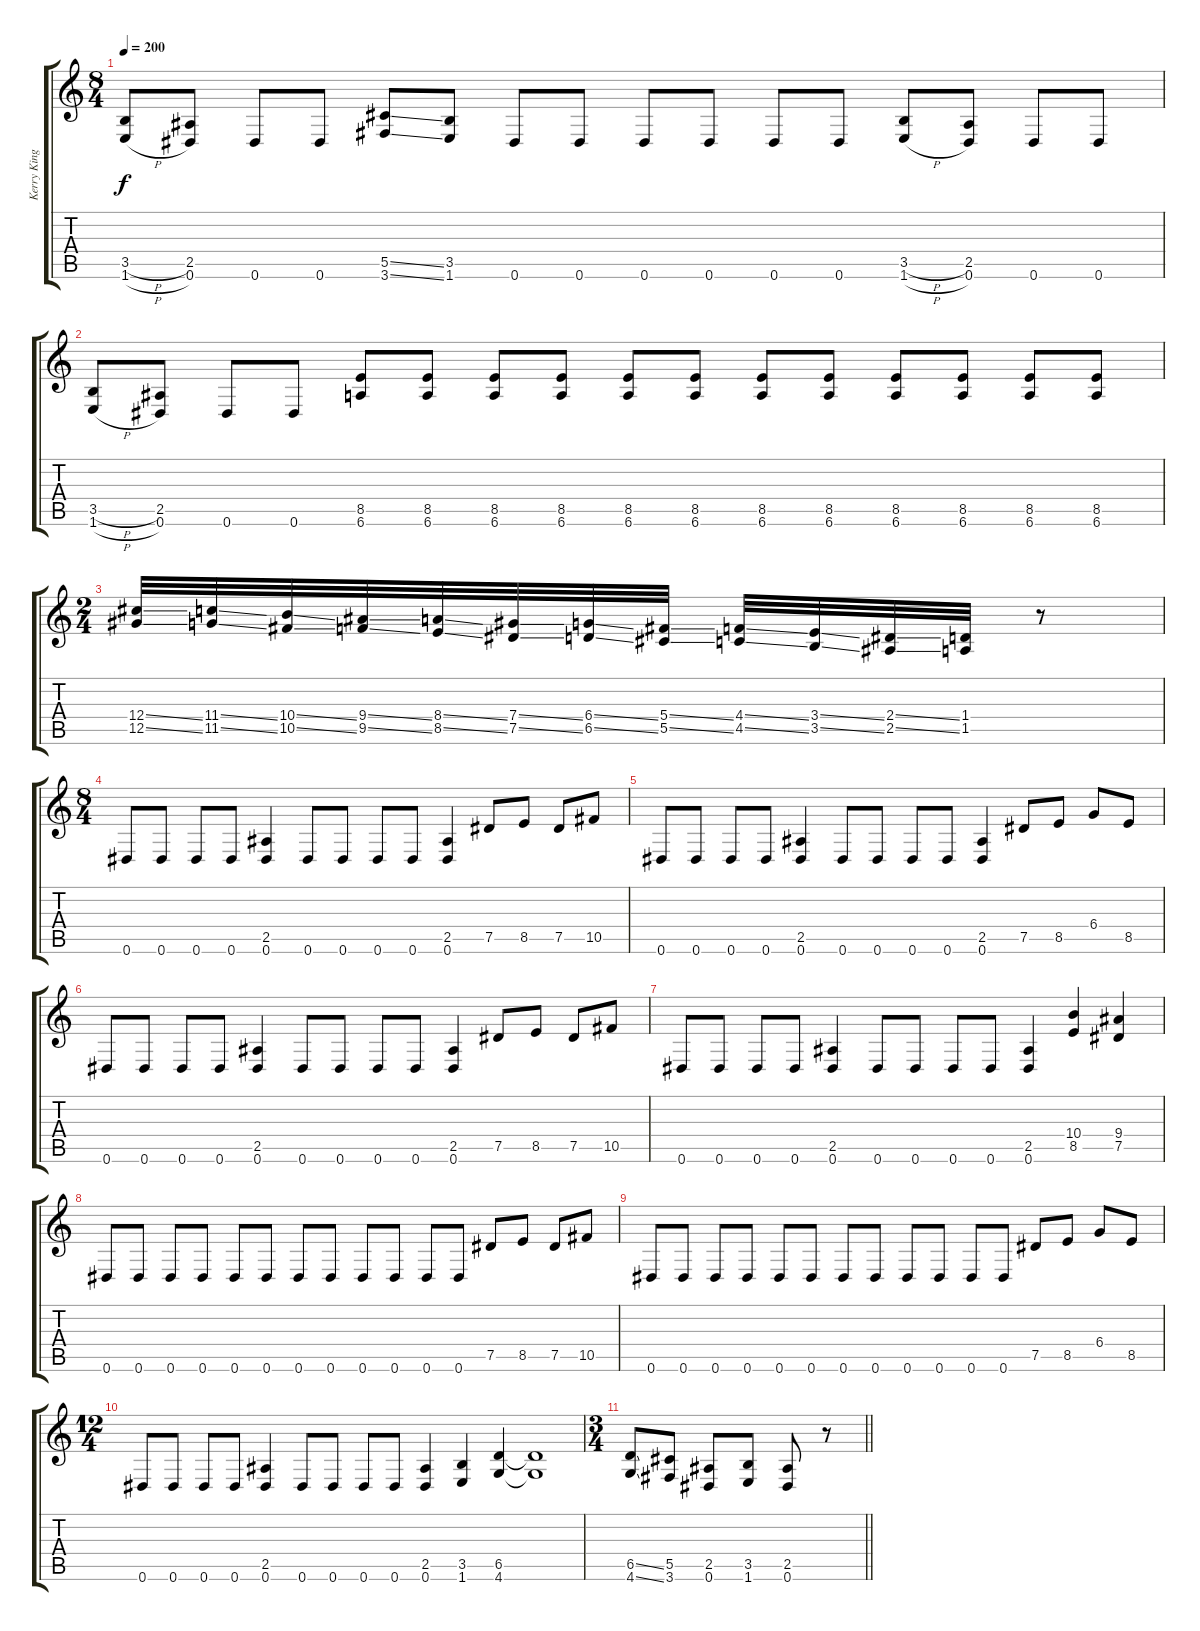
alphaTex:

\track ("Kerry King" "Kerry King") {instrument overdrivenguitar}
\staff {score tabs}
\tuning (Eb4 Bb3 Gb3 Db3 Ab2 Eb2) {hide}
\ts (8 4)
\tempo 200
\clef g2
\ks c
(3.5{h} 1.6{h}).8{dy f} (2.5 0.6).8 0.6.8 0.6.8 (5.5{ss} 3.6{ss}).8 (3.5 1.6).8 0.6.8 0.6.8 0.6.8 0.6.8 0.6.8 0.6.8 (3.5{h} 1.6{h}).8 (2.5 0.6).8 0.6.8 0.6.8 |
(3.5{h} 1.6{h}).8 (2.5 0.6).8 0.6.8 0.6.8 (8.5 6.6).8 (8.5 6.6).8 (8.5 6.6).8 (8.5 6.6).8 (8.5 6.6).8 (8.5 6.6).8 (8.5 6.6).8 (8.5 6.6).8 (8.5 6.6).8 (8.5 6.6).8 (8.5 6.6).8 (8.5 6.6).8 |
\ts (2 4)
(12.4{ss} 12.5{ss}).32 (11.4{ss} 11.5{ss}).32 (10.4{ss} 10.5{ss}).32 (9.4{ss} 9.5{ss}).32 (8.4{ss} 8.5{ss}).32 (7.4{ss} 7.5{ss}).32 (6.4{ss} 6.5{ss}).32 (5.4{ss} 5.5{ss}).32 (4.4{ss} 4.5{ss}).32 (3.4{ss} 3.5{ss}).32 (2.4{ss} 2.5{ss}).32 (1.4 1.5).32 r.8 |
\ts (8 4)
0.6.8 0.6.8 0.6.8 0.6.8 (2.5 0.6).4 0.6.8 0.6.8 0.6.8 0.6.8 (2.5 0.6).4 7.5.8 8.5.8 7.5.8 10.5.8 |
0.6.8 0.6.8 0.6.8 0.6.8 (2.5 0.6).4 0.6.8 0.6.8 0.6.8 0.6.8 (2.5 0.6).4 7.5.8 8.5.8 6.4.8 8.5.8 |
0.6.8 0.6.8 0.6.8 0.6.8 (2.5 0.6).4 0.6.8 0.6.8 0.6.8 0.6.8 (2.5 0.6).4 7.5.8 8.5.8 7.5.8 10.5.8 |
0.6.8 0.6.8 0.6.8 0.6.8 (2.5 0.6).4 0.6.8 0.6.8 0.6.8 0.6.8 (2.5 0.6).4 (10.4 8.5).4 (9.4 7.5).4 |
0.6.8 0.6.8 0.6.8 0.6.8 0.6.8 0.6.8 0.6.8 0.6.8 0.6.8 0.6.8 0.6.8 0.6.8 7.5.8 8.5.8 7.5.8 10.5.8 |
0.6.8 0.6.8 0.6.8 0.6.8 0.6.8 0.6.8 0.6.8 0.6.8 0.6.8 0.6.8 0.6.8 0.6.8 7.5.8 8.5.8 6.4.8 8.5.8 |
\ts (12 4)
0.6.8 0.6.8 0.6.8 0.6.8 (2.5 0.6).4 0.6.8 0.6.8 0.6.8 0.6.8 (2.5 0.6).4 (3.5 1.6).4 (6.5 4.6).4 (6.5{t} 4.6{t}).1 |
\ts (3 4)
\barLineRight lightlight
(6.5{ss} 4.6{ss}).8 (5.5 3.6).8 (2.5 0.6).8 (3.5 1.6).8 (2.5 0.6).8 r.8
